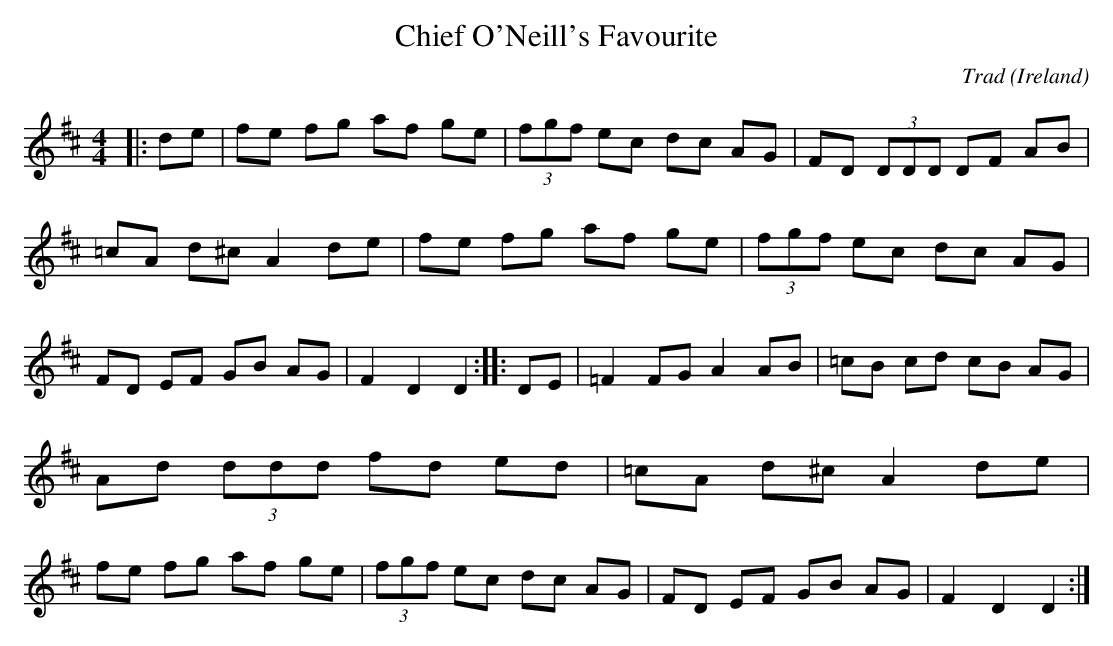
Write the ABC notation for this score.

X:1
T:Chief O'Neill's Favourite
C:Trad
O:Ireland
M:4/4
L:1/8
E:9
K:D
|:de|fe fg af ge|(3fgf ec dc AG|\
FD (3DDD DF AB|=cA d^c A2 de|\
fe fg af ge|(3fgf ec dc AG|FD EF GB AG|F2D2D2::\
DE|=F2 FG A2AB|=cB cd cB AG|Ad (3ddd fd ed|=cA d^c A2 de|\
fe fg af ge|(3fgf ec dc AG|FD EF GB AG|F2D2D2:|**
